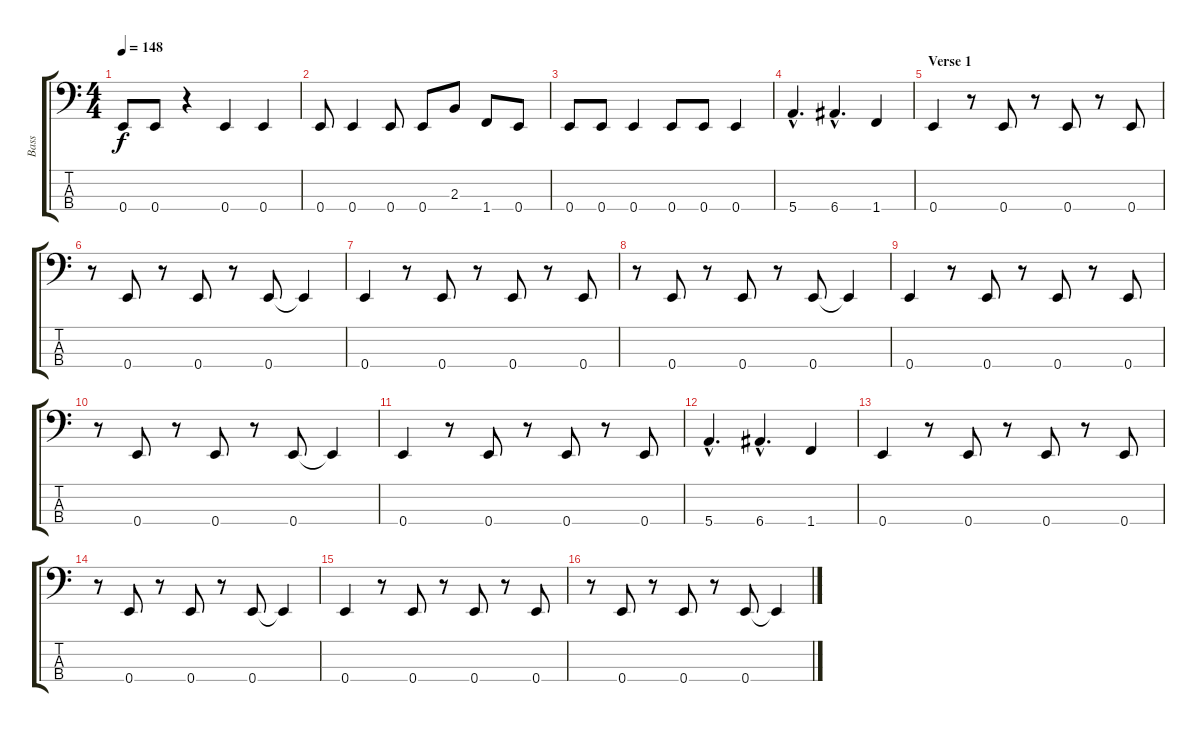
\track ("Bass" "Bass") {instrument slapbass2}
\staff {score tabs}
\tuning (G2 D2 A1 E1) {hide}
\ts (4 4)
\tempo 148
\clef f4
\ks c
0.4.8{dy f} 0.4.8 r.4 0.4.4 0.4.4 |
0.4.8 0.4.4 0.4.8 0.4.8 2.3.8 1.4.8 0.4.8 |
0.4.8 0.4.8 0.4.4 0.4.8 0.4.8 0.4.4 |
5.4{hac}.4{d} 6.4{hac}.4{d} 1.4.4 |
\section ("" "Verse 1")
0.4.4 r.8 0.4.8 r.8 0.4.8 r.8 0.4.8 |
r.8 0.4.8 r.8 0.4.8 r.8 0.4.8 0.4{t}.4 |
0.4.4 r.8 0.4.8 r.8 0.4.8 r.8 0.4.8 |
r.8 0.4.8 r.8 0.4.8 r.8 0.4.8 0.4{t}.4 |
0.4.4 r.8 0.4.8 r.8 0.4.8 r.8 0.4.8 |
r.8 0.4.8 r.8 0.4.8 r.8 0.4.8 0.4{t}.4 |
0.4.4 r.8 0.4.8 r.8 0.4.8 r.8 0.4.8 |
5.4{hac}.4{d} 6.4{hac}.4{d} 1.4.4 |
0.4.4 r.8 0.4.8 r.8 0.4.8 r.8 0.4.8 |
r.8 0.4.8 r.8 0.4.8 r.8 0.4.8 0.4{t}.4 |
0.4.4 r.8 0.4.8 r.8 0.4.8 r.8 0.4.8 |
r.8 0.4.8 r.8 0.4.8 r.8 0.4.8 0.4{t}.4
